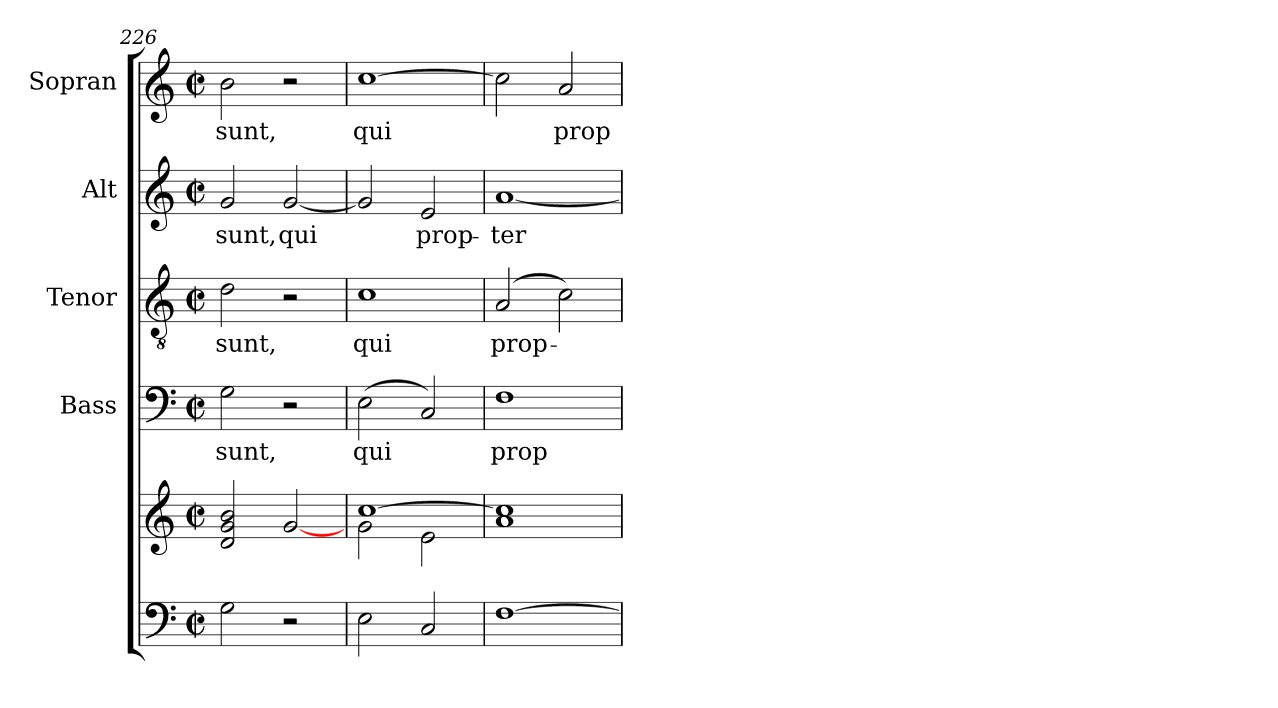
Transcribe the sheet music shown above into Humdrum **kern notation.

**kern	**kern	**kern	**text	**kern	**text	**kern	**text	**kern	**text
*part5	*part5	*part4	*part4	*part3	*part3	*part2	*part2	*part1	*part1
*staff6	*staff5	*staff4	*staff4	*staff3	*staff3	*staff2	*staff2	*staff1	*staff1
*	*	*I"Bass	*	*I"Tenor	*	*I"Alt	*	*I"Sopran	*
*	*	*I'B.	*	*I'T.	*	*I'A.	*	*I'S.	*
*clefF4	*clefG2	*clefF4	*	*clefGv2	*	*clefG2	*	*clefG2	*
*k[]	*k[]	*k[]	*	*k[]	*	*k[]	*	*k[]	*
*C:	*C:	*C:	*	*C:	*	*C:	*	*C:	*
*M2/2	*M2/2	*M2/2	*	*M2/2	*	*M2/2	*	*M2/2	*
*met(c|)	*met(c|)	*met(c|)	*	*met(c|)	*	*met(c|)	*	*met(c|)	*
=226	=226	=226	=226	=226	=226	=226	=226	=226	=226
!	!	!	!LO:LY:b	!	!LO:LY:b	!	!LO:LY:b	!	!LO:LY:b
2G\	2d/ 2g/ 2b/	2G\	sunt,	2d\	sunt,	2g/	sunt,	2b\	sunt,
!	!	!	!	!	!	!	!LO:LY:b	!	!
2r	[2g/	2r	.	2r	.	[2g/	qui	2r	.
!!LO:LB:g=z
=227	=227	=227	=227	=227	=227	=227	=227	=227	=227
*	*^	*	*	*	*	*	*	*	*
!	!	!	!	!LO:LY:b	!	!LO:LY:b	!	!	!	!LO:LY:b
2E\	[>1cc	2g\	(>2E\	qui	1c	qui	2g/]	.	[1cc	qui
!	!	!	!	!	!	!	!	!LO:LY:b	!	!
2C/	.	2e\	2C/)	.	.	.	2e/	prop-	.	.
=228	=228	=228	=228	=228	=228	=228	=228	=228	=228	=228
!	!	!	!	!LO:LY:b	!	!LO:LY:b	!	!LO:LY:b	!	!
[1F	1cc]	1a	1F	prop-	(2A/	prop-	[1a	-ter	2cc\]	.
!	!	!	!	!	!	!	!	!	!	!LO:LY:b
.	.	.	.	.	2c\)	.	.	.	2a/	prop-
*	*v	*v	*	*	*	*	*	*	*	*
=	=	=	=	=	=	=	=	=	=
*-	*-	*-	*-	*-	*-	*-	*-	*-	*-
